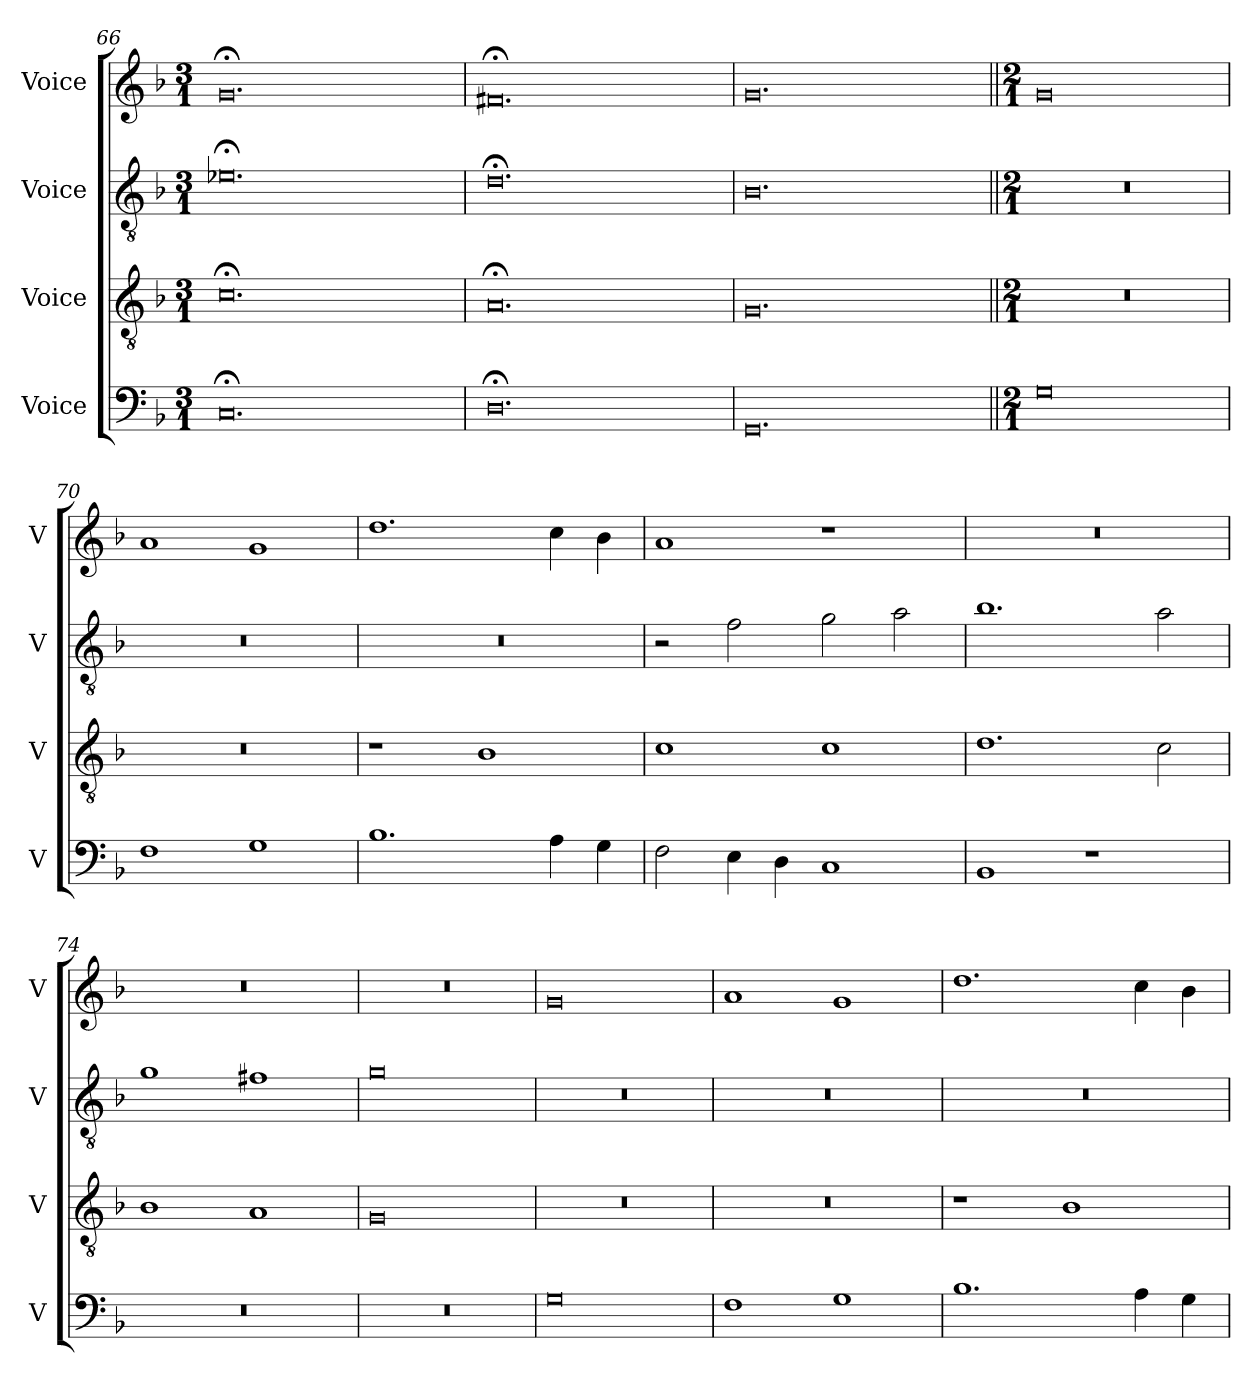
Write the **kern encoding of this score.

**kern	**kern	**kern	**kern
*part4	*part3	*part2	*part1
*staff4	*staff3	*staff2	*staff1
*I"Voice	*I"Voice	*I"Voice	*I"Voice
*I'V	*I'V	*I'V	*I'V
!!LO:LB:g=z
*clefF4	*clefGv2	*clefGv2	*clefG2
*k[b-]	*k[b-]	*k[b-]	*k[b-]
*M3/1	*M3/1	*M3/1	*M3/1
=66	=66	=66	=66
0.C;	0.c;	0.e-X;	0.g;
=67	=67	=67	=67
0.D;	0.A;	0.d;	0.f#X;
=68	=68	=68	=68
0.GG	0.G	0.B-	0.g
=69||	=69||	=69||	=69||
*M2/1	*M2/1	*M2/1	*M2/1
0G	0r	0r	0g
=70	=70	=70	=70
1F	0r	0r	1a
1G	.	.	1g
!!LO:PB:g=z
=71	=71	=71	=71
1.B-	1r	0r	1.dd
.	1B-	.	.
4A\	.	.	4cc\
4G\	.	.	4b-\
=72	=72	=72	=72
2F\	1c	2r	1a
4E\	.	2f\	.
4D\	.	.	.
1C	1c	2g\	1r
.	.	2a\	.
=73	=73	=73	=73
1BB-	1.d	1.b-	0r
1r	.	.	.
.	2c\	2a\	.
=74	=74	=74	=74
0r	1B-	1g	0r
.	1A	1f#X	.
!!LO:LB:g=z
=75	=75	=75	=75
0r	0G	0g	0r
=76	=76	=76	=76
0G	0r	0r	0g
=77	=77	=77	=77
1F	0r	0r	1a
1G	.	.	1g
=78	=78	=78	=78
1.B-	1r	0r	1.dd
.	1B-	.	.
4A\	.	.	4cc\
4G\	.	.	4b-\
=	=	=	=
*-	*-	*-	*-
